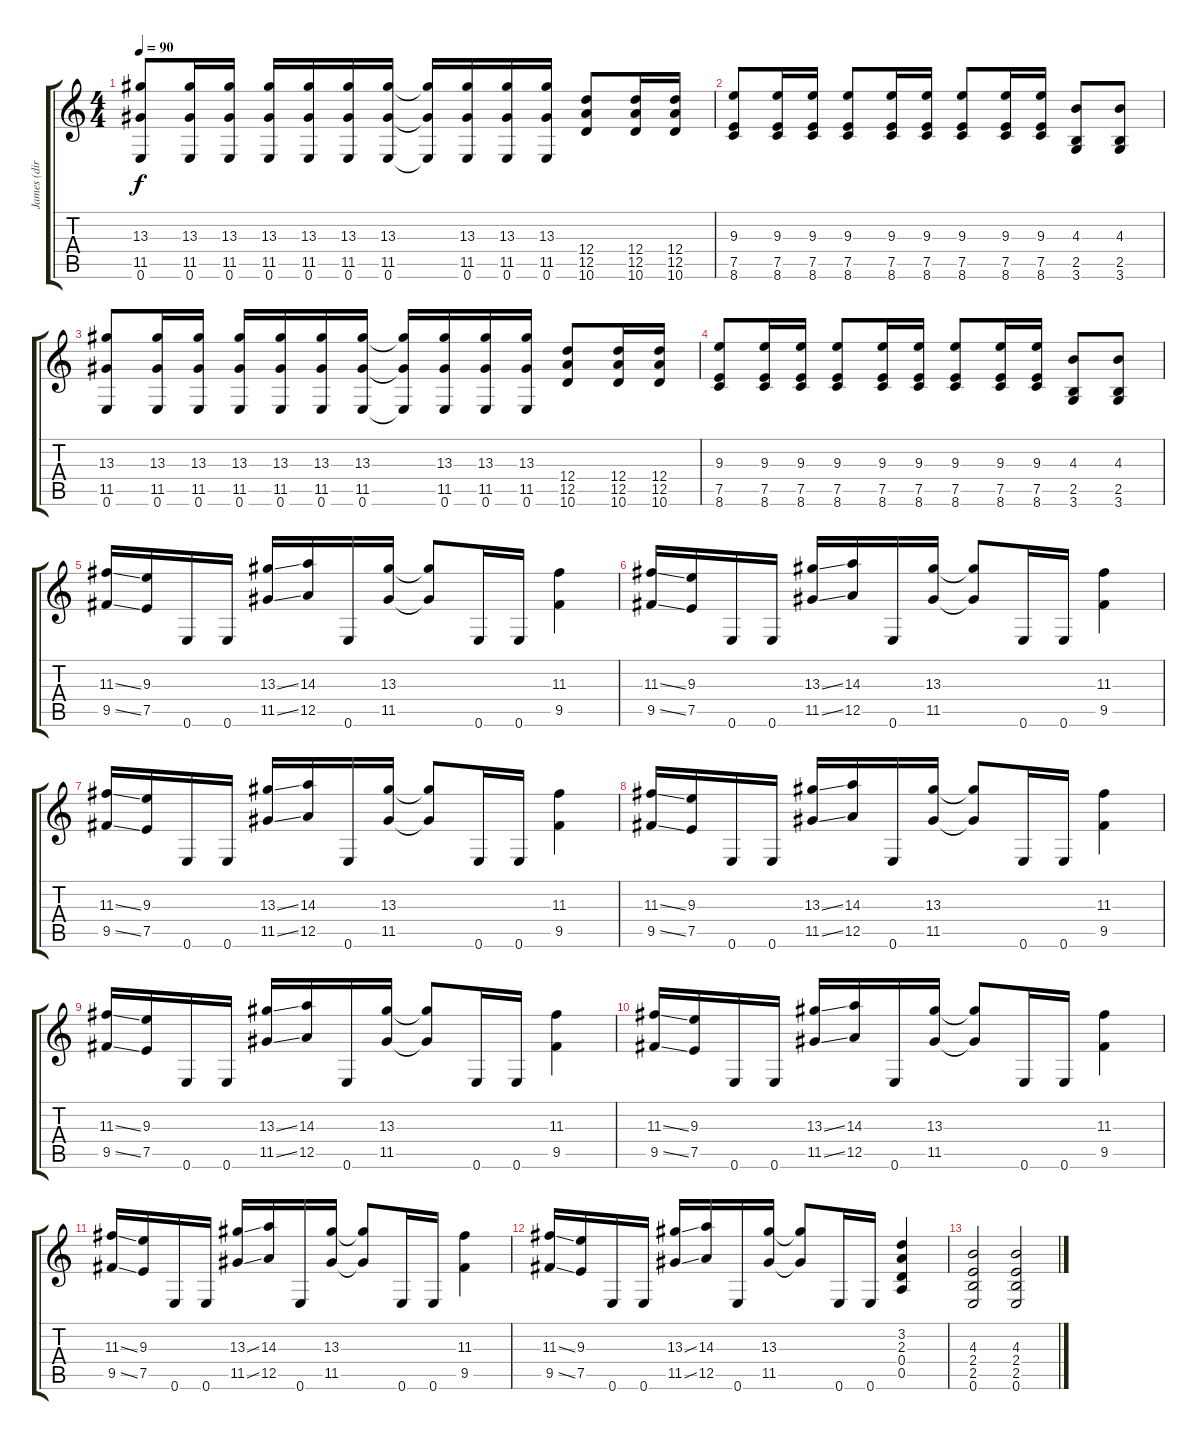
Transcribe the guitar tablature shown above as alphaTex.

\track ("James (dirty)" "James (dir") {instrument overdrivenguitar}
\staff {score tabs}
\tuning (E4 B3 G3 D3 A2 E2) {hide}
\ts (4 4)
\tempo 90
\clef g2
\ks c
(13.3 11.5 0.6).8{dy f} (13.3 11.5 0.6).16 (13.3 11.5 0.6).16 (13.3 11.5 0.6).16 (13.3 11.5 0.6).16 (13.3 11.5 0.6).16 (13.3 11.5 0.6).16 (13.3{t} 11.5{t} 0.6{t}).16 (13.3 11.5 0.6).16 (13.3 11.5 0.6).16 (13.3 11.5 0.6).16 (12.4 12.5 10.6).8 (12.4 12.5 10.6).16 (12.4 12.5 10.6).16 |
(9.3 7.5 8.6).8 (9.3 7.5 8.6).16 (9.3 7.5 8.6).16 (9.3 7.5 8.6).8 (9.3 7.5 8.6).16 (9.3 7.5 8.6).16 (9.3 7.5 8.6).8 (9.3 7.5 8.6).16 (9.3 7.5 8.6).16 (4.3 2.5 3.6).8 (4.3 2.5 3.6).8 |
(13.3 11.5 0.6).8 (13.3 11.5 0.6).16 (13.3 11.5 0.6).16 (13.3 11.5 0.6).16 (13.3 11.5 0.6).16 (13.3 11.5 0.6).16 (13.3 11.5 0.6).16 (13.3{t} 11.5{t} 0.6{t}).16 (13.3 11.5 0.6).16 (13.3 11.5 0.6).16 (13.3 11.5 0.6).16 (12.4 12.5 10.6).8 (12.4 12.5 10.6).16 (12.4 12.5 10.6).16 |
(9.3 7.5 8.6).8 (9.3 7.5 8.6).16 (9.3 7.5 8.6).16 (9.3 7.5 8.6).8 (9.3 7.5 8.6).16 (9.3 7.5 8.6).16 (9.3 7.5 8.6).8 (9.3 7.5 8.6).16 (9.3 7.5 8.6).16 (4.3 2.5 3.6).8 (4.3 2.5 3.6).8 |
(11.3{ss} 9.5{ss}).16 (9.3 7.5).16 0.6.16 0.6.16 (13.3{ss} 11.5{ss}).16 (14.3 12.5).16 0.6.16 (13.3 11.5).16 (13.3{t} 11.5{t}).8 0.6.16 0.6.16 (11.3 9.5).4 |
(11.3{ss} 9.5{ss}).16 (9.3 7.5).16 0.6.16 0.6.16 (13.3{ss} 11.5{ss}).16 (14.3 12.5).16 0.6.16 (13.3 11.5).16 (13.3{t} 11.5{t}).8 0.6.16 0.6.16 (11.3 9.5).4 |
(11.3{ss} 9.5{ss}).16 (9.3 7.5).16 0.6.16 0.6.16 (13.3{ss} 11.5{ss}).16 (14.3 12.5).16 0.6.16 (13.3 11.5).16 (13.3{t} 11.5{t}).8 0.6.16 0.6.16 (11.3 9.5).4 |
(11.3{ss} 9.5{ss}).16 (9.3 7.5).16 0.6.16 0.6.16 (13.3{ss} 11.5{ss}).16 (14.3 12.5).16 0.6.16 (13.3 11.5).16 (13.3{t} 11.5{t}).8 0.6.16 0.6.16 (11.3 9.5).4 |
(11.3{ss} 9.5{ss}).16 (9.3 7.5).16 0.6.16 0.6.16 (13.3{ss} 11.5{ss}).16 (14.3 12.5).16 0.6.16 (13.3 11.5).16 (13.3{t} 11.5{t}).8 0.6.16 0.6.16 (11.3 9.5).4 |
(11.3{ss} 9.5{ss}).16 (9.3 7.5).16 0.6.16 0.6.16 (13.3{ss} 11.5{ss}).16 (14.3 12.5).16 0.6.16 (13.3 11.5).16 (13.3{t} 11.5{t}).8 0.6.16 0.6.16 (11.3 9.5).4 |
(11.3{ss} 9.5{ss}).16 (9.3 7.5).16 0.6.16 0.6.16 (13.3{ss} 11.5{ss}).16 (14.3 12.5).16 0.6.16 (13.3 11.5).16 (13.3{t} 11.5{t}).8 0.6.16 0.6.16 (11.3 9.5).4 |
(11.3{ss} 9.5{ss}).16 (9.3 7.5).16 0.6.16 0.6.16 (13.3{ss} 11.5{ss}).16 (14.3 12.5).16 0.6.16 (13.3 11.5).16 (13.3{t} 11.5{t}).8 0.6.16 0.6.16 (3.2 2.3 0.4 0.5).4 |
(4.3 2.4 2.5 0.6).2 (4.3 2.4 2.5 0.6).2
